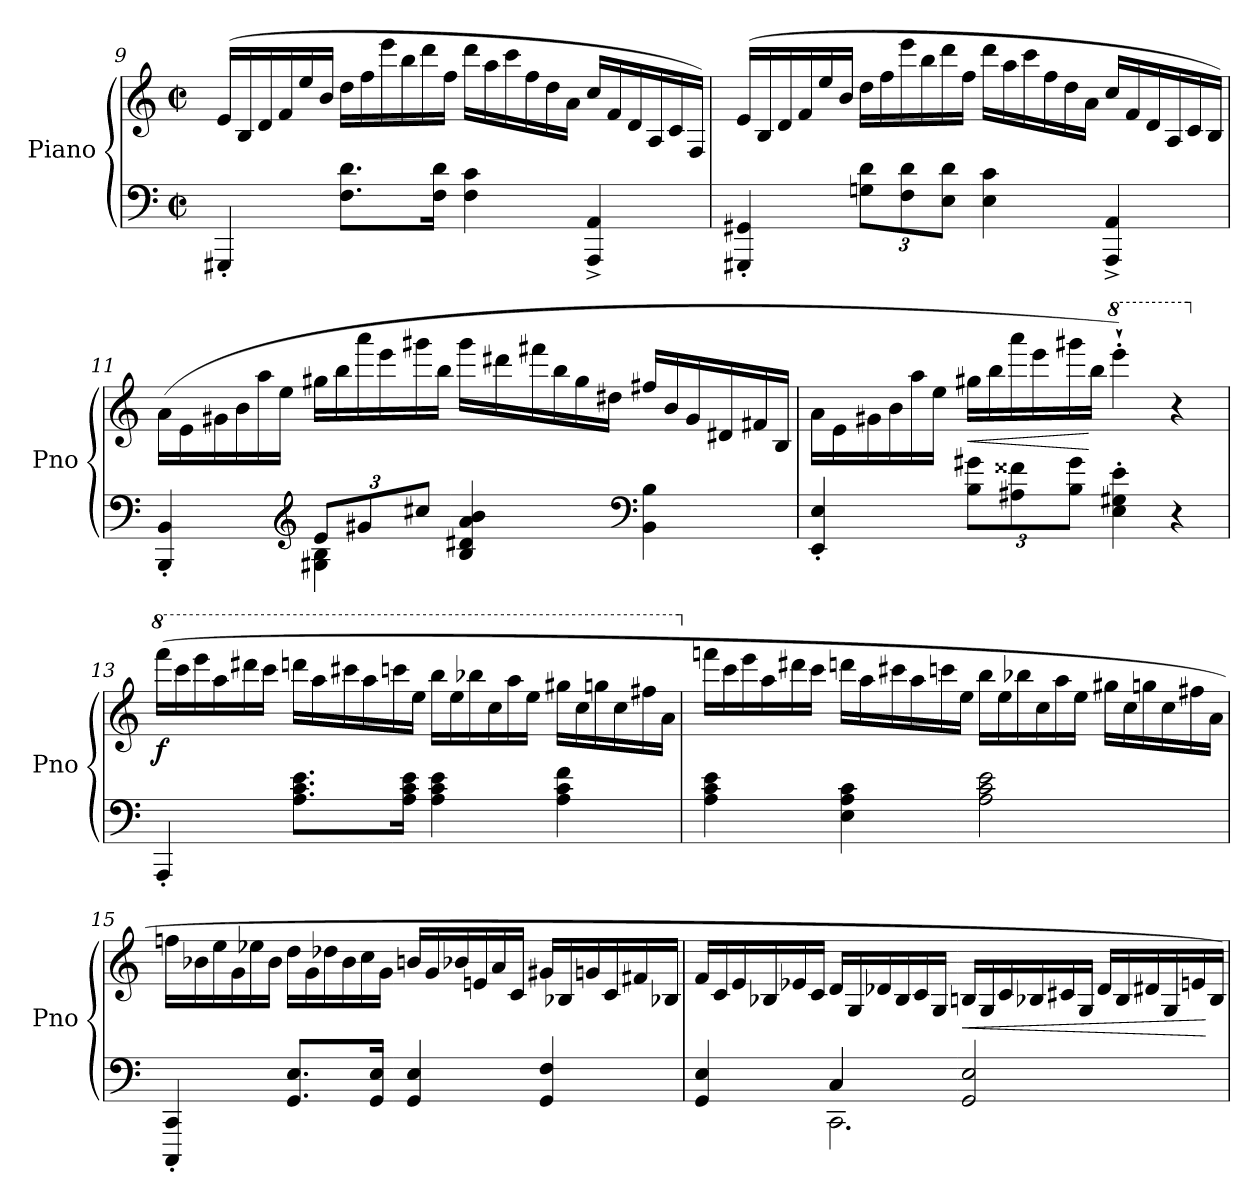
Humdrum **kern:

**kern	**kern	**dynam
*part1	*part1	*part1
*staff2	*staff1	*staff1/2
*I"Piano	*	*
*I'Pno	*	*
*clefF4	*clefG2	*
*k[]	*k[]	*
*M4/4	*M4/4	*
*met(c|)	*met(c|)	*
*	*Xtuplet	*
=9	=9	=9
4GGG#X'/	(24e/LL	.
.	24B/	.
.	24d/	.
.	24f/	.
.	24ee/	.
.	24b/JJ	.
!	!	!LO:DY:b=2
8.F\ 8.d\L	24dd\LL	other-dynamics
.	24ff\	.
.	24eee\	.
.	24bb\	.
.	24ddd\	.
16F\ 16d\Jk	.	.
.	24ff\JJ	.
4F\ 4c\	24ddd\LL	.
.	24aa\	.
.	24ccc\	.
.	24ff\	.
.	24dd\	.
.	24a\JJ	.
4AAA/^ 4AA/^	24cc/LL	.
.	24f/	.
.	24d/	.
.	24A/	.
.	24c/	.
.	24F/JJ)	.
!!LO:PB:g=z
=10	=10	=10
4GGG#X/' 4GG#X/'	(24e/LL	.
.	24B/	.
.	24d/	.
.	24f/	.
.	24ee/	.
.	24b/JJ	.
*Xbrackettup	*	*
12Gn\ 12d\L	24dd\LL	.
.	24ff\	.
12F\ 12d\	24eee\	.
.	24bb\	.
12E\ 12d\J	24ddd\	.
.	24ff\JJ	.
4E\ 4c\	24ddd\LL	.
.	24aa\	.
.	24ccc\	.
.	24ff\	.
.	24dd\	.
.	24a\JJ	.
4AAA/^ 4AA/^	24cc/LL	.
.	24f/	.
.	24d/	.
.	24A/	.
.	24c/	.
.	24B/JJ)	.
!!LO:LB:g=z
=11	=11	=11
*^	*	*
4BBB/' 4BB/'	4ryy	(24a\LL	.
.	.	24e\	.
.	.	24g#X\	.
.	.	24b\	.
.	.	24aa\	.
.	.	24ee\JJ	.
*clefG2	*	*	*
12e/L	4G#X\ 4B\	24gg#X\LL	.
.	.	24bb\	.
12g#X/	.	24aaa\	.
.	.	24eee\	.
12cc#X/J	.	24ggg#X\	.
.	.	24bb\JJ	.
4B/ 4d#X/ 4a/ 4b/	2ryy	24ggg#\LL	.
.	.	24ddd#X\	.
.	.	24fff#X\	.
.	.	24bb\	.
.	.	24gg#\	.
.	.	24dd#X\JJ	.
*clefF4	*	*	*
4BB\ 4B\	.	24ff#X/LL	.
.	.	24b/	.
.	.	24g#/	.
.	.	24d#X/	.
.	.	24f#X/	.
.	.	24B/JJ	.
*v	*v	*	*
=12	=12	=12
4EE/' 4E/'	24a\LL	.
.	24e\	.
.	24g#X\	.
.	24b\	.
.	24aa\	.
.	24ee\JJ	.
!	!	!LO:HP:b
12B\ 12g#X\L	24gg#X\LL	<
.	24bb\	.
12A#X\ 12f##X\	24aaa\	.
.	24eee\	.
12B\ 12g#\J	24ggg#X\	.
.	24bb\JJ	[
*	*8va	*
4E\' 4G#X\' 4e\'	4eeee`'\)	.
4r	4r	.
!!LO:LB:g=z
=13	=13	=13
*	*X8va	*
*	*8va	*
!	!	!LO:DY:b
4AAA'/	(24ffff\LL	f
.	24cccc\	.
.	24eeee\	.
.	24aaa\	.
.	24dddd#X\	.
.	24cccc\JJ	.
8.A\ 8.c\ 8.e\L	24ddddn\LL	.
.	24aaa\	.
.	24cccc#X\	.
.	24aaa\	.
.	24ccccn\	.
16A\ 16c\ 16e\Jk	.	.
.	24eee\JJ	.
4A\ 4c\ 4e\	24bbb\LL	.
.	24eee\	.
.	24bbb-X\	.
.	24ccc\	.
.	24aaa\	.
.	24eee\JJ	.
4A\ 4c\ 4f\	24ggg#X\LL	.
.	24ccc\	.
.	24gggn\	.
.	24ccc\	.
.	24fff#X\	.
.	24aa\JJ	.
!!LO:LB:g=z
=14	=14	=14
*	*X8va	*
4A\ 4c\ 4e\	24fffn\LL	.
.	24ccc\	.
.	24eee\	.
.	24aa\	.
.	24ddd#X\	.
.	24ccc\JJ	.
4E\ 4A\ 4c\	24dddn\LL	.
.	24aa\	.
.	24ccc#X\	.
.	24aa\	.
.	24cccn\	.
.	24ee\JJ	.
2A\ 2c\ 2e\	24bb\LL	.
.	24ee\	.
.	24bb-X\	.
.	24cc\	.
.	24aa\	.
.	24ee\JJ	.
.	24gg#X\LL	.
.	24cc\	.
.	24ggn\	.
.	24cc\	.
.	24ff#X\	.
.	24a\JJ	.
!!LO:LB:g=z
=15	=15	=15
!	!	!LO:DY:b
4CCC/' 4CC/'	24ffn\LL	other-dynamics
.	24b-X\	.
.	24ee\	.
.	24g\	.
.	24ee-X\	.
.	24b-\JJ	.
8.GG/ 8.E/L	24dd\LL	.
.	24g\	.
.	24dd-X\	.
.	24b-\	.
.	24cc\	.
16GG/ 16E/Jk	.	.
.	24g\JJ	.
4GG/ 4E/	24bn/LL	.
.	24g/	.
.	24b-X/	.
.	24en/	.
.	24a/	.
.	24c/JJ	.
4GG/ 4F/	24g#X/LL	.
.	24B-X/	.
.	24gn/	.
.	24c/	.
.	24f#X/	.
.	24B-X/JJ	.
!!LO:LB:g=z
=16	=16	=16
*^	*	*
4GG/ 4E/	4ryy	24f/LL	.
.	.	24c/	.
.	.	24e/	.
.	.	24B-X/	.
.	.	24e-X/	.
.	.	24c/JJ	.
4C/	2.CC\	24d/LL	.
.	.	24G/	.
.	.	24d-X/	.
.	.	24B-/	.
.	.	24c/	.
.	.	24G/JJ	.
!	!	!	!LO:HP:b
2GG/ 2E/	.	24Bn/LL	<
.	.	24G/	.
.	.	24c/	.
.	.	24B-X/	.
.	.	24c#X/	.
.	.	24G/JJ	.
.	.	24d-/LL	.
.	.	24B-/	.
.	.	24d#X/	.
.	.	24G/	.
.	.	24en/	.
.	.	24B-/JJ)	[
*v	*v	*	*
=	=	=
*-	*-	*-
